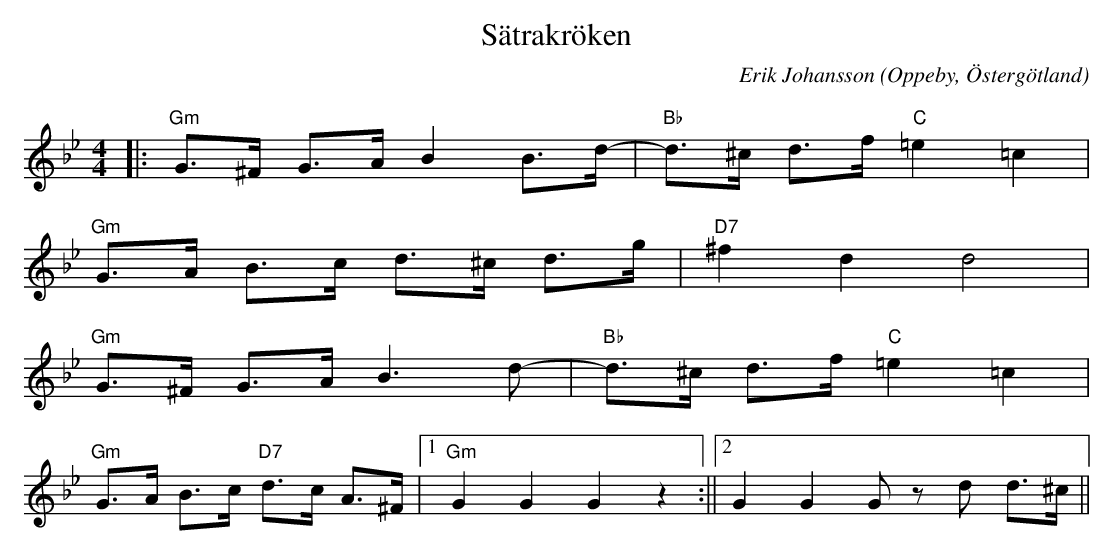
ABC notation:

X:1
T:Sätrakröken
C:Erik Johansson
O:Oppeby, Östergötland
Q:130
M:4/4
L:1/8
K:Gm
|:"Gm"G>^F G>A B2 B>d-|"Bb" d>^c d>f"C" =e2 =c2|
  "Gm"G>A B>c d>^c d>g|"D7" ^f2 d2 d4 |
  "Gm"G>^F G>A B3 d-|"Bb" d>^c d>f"C" =e2 =c2|
  "Gm"G>A B>c "D7"d>c A>^F|1"Gm" G2 G2 G2 z2 :||2 G2 G2 G z d d>^c ||
